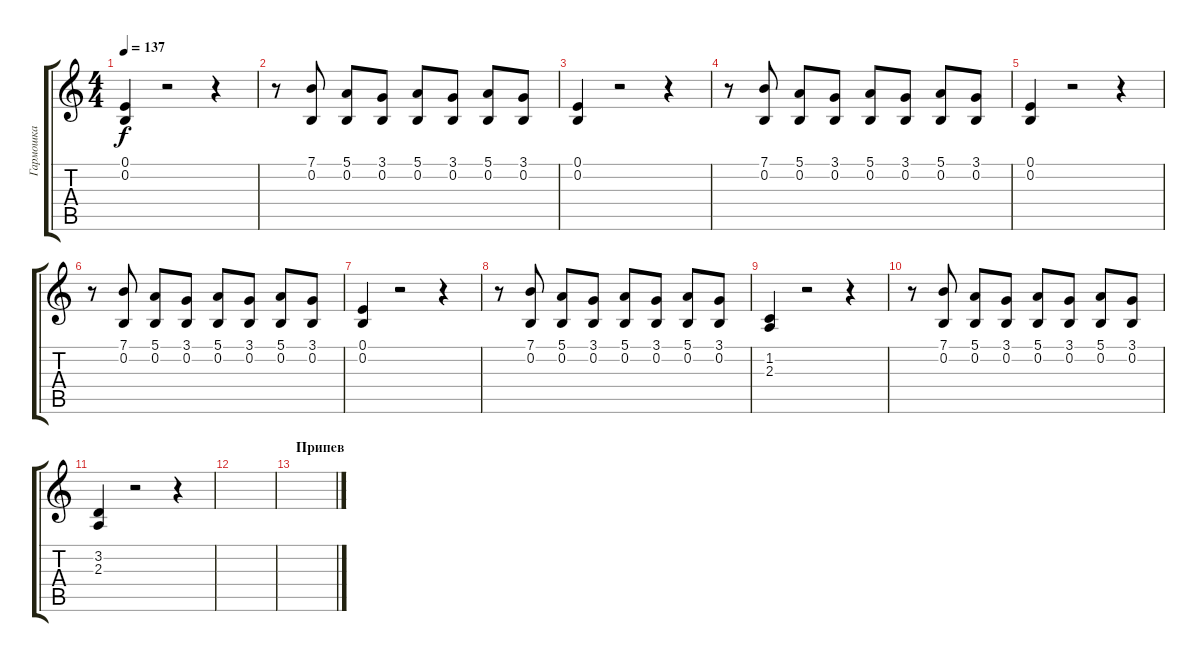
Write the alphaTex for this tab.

\track ("Гармошка" "Гармошка") {instrument tangoaccordion}
\staff {score tabs}
\tuning (E4 B3 G3 D3 A2 E2) {hide}
\ts (4 4)
\tempo 137
\clef g2
\ks c
(0.1 0.2).4{dy f} r.2 r.4 |
r.8 (7.1 0.2).8 (5.1 0.2).8 (3.1 0.2).8 (5.1 0.2).8 (3.1 0.2).8 (5.1 0.2).8 (3.1 0.2).8 |
(0.1 0.2).4 r.2 r.4 |
r.8 (7.1 0.2).8 (5.1 0.2).8 (3.1 0.2).8 (5.1 0.2).8 (3.1 0.2).8 (5.1 0.2).8 (3.1 0.2).8 |
(0.1 0.2).4 r.2 r.4 |
r.8 (7.1 0.2).8 (5.1 0.2).8 (3.1 0.2).8 (5.1 0.2).8 (3.1 0.2).8 (5.1 0.2).8 (3.1 0.2).8 |
(0.1 0.2).4 r.2 r.4 |
r.8 (7.1 0.2).8 (5.1 0.2).8 (3.1 0.2).8 (5.1 0.2).8 (3.1 0.2).8 (5.1 0.2).8 (3.1 0.2).8 |
(1.2 2.3).4 r.2 r.4 |
r.8 (7.1 0.2).8 (5.1 0.2).8 (3.1 0.2).8 (5.1 0.2).8 (3.1 0.2).8 (5.1 0.2).8 (3.1 0.2).8 |
(3.2 2.3).4 r.2 r.4 |
|
\section ("" "Припев")
